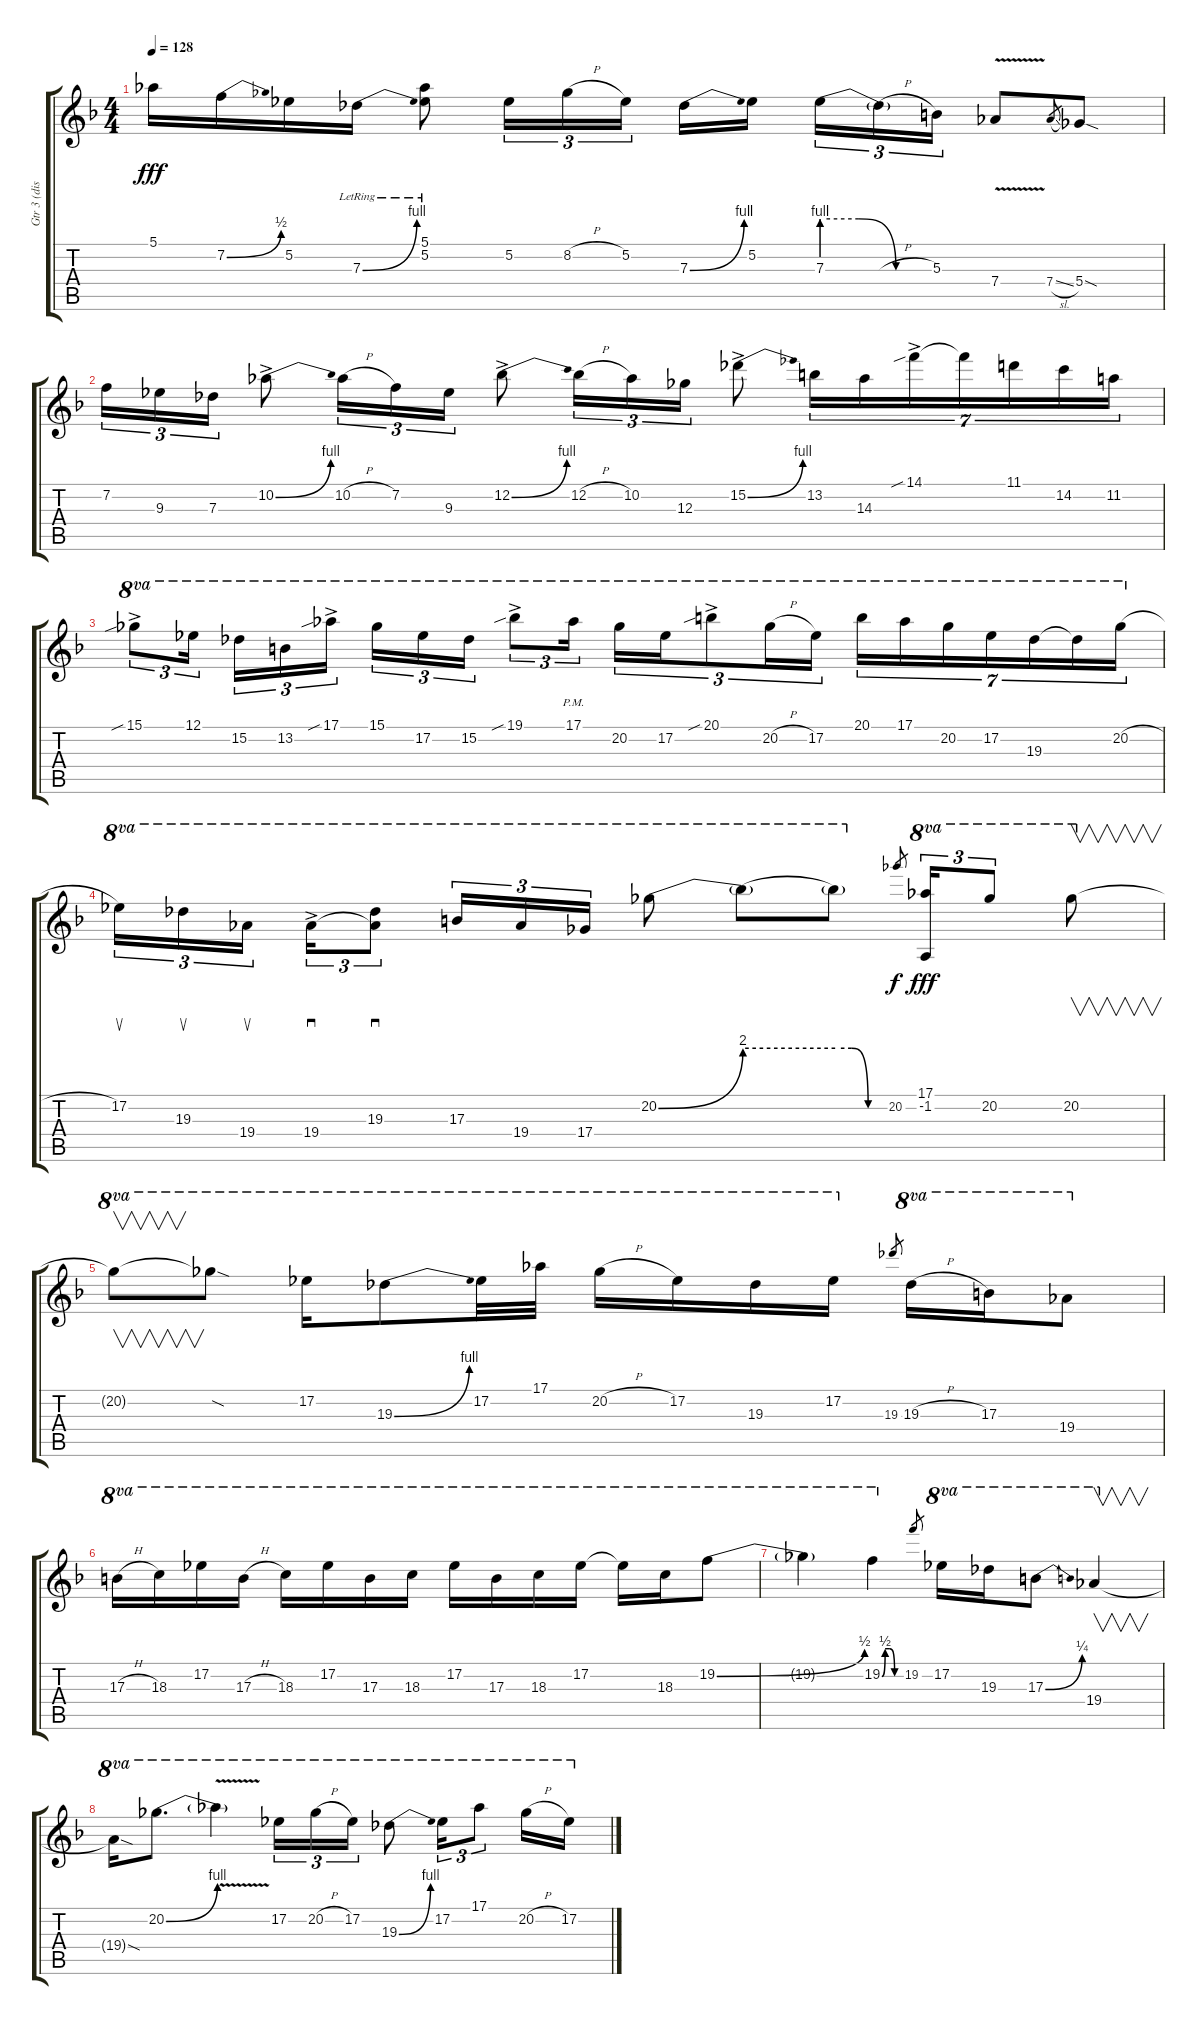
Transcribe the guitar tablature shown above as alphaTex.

\track ("Gtr 3 (dist.)" "Gtr 3 (dis") {instrument overdrivenguitar}
\staff {score tabs}
\tuning (Eb4 Bb3 Gb3 Db3 Ab2 Eb2) {hide}
\ts (4 4)
\tempo 128
\clef g2
\ks f
5.1.16{dy fff} 7.2{be (bend 0 0 60 2)}.16 5.2.16 7.3{be (bend 0 0 60 4) lr}.16 (5.1{lr} 5.2{lr}).8 5.2.16{tu (3 2)} 8.2{h}.16{tu (3 2)} 5.2.16{tu (3 2)} 7.3{be (bend 0 0 60 4)}.16 5.2.16{beam splitsecondary} 7.3{be (custom 0 4 20 4 40 0 60 0)}.16{tu (3 2)} 7.3{h t}.16{tu (3 2)} 5.3.16{tu (3 2)} 7.4{v}.8 7.4{sl}.8{gr} 5.4{sod}.8 |
7.2.16{tu (3 2)} 9.3.16{tu (3 2)} 7.3.16{tu (3 2)} 10.2{be (bend 0 0 60 4) ac}.8 10.2{h}.16{tu (3 2)} 7.2.16{tu (3 2)} 9.3.16{tu (3 2)} 12.2{be (bend 0 0 60 4) ac}.8 12.2{h}.16{tu (3 2)} 10.2.16{tu (3 2)} 12.3.16{tu (3 2)} 15.2{be (bend 0 0 60 4) ac}.8 13.2.16{tu (7 4)} 14.3.16{tu (7 4)} 14.1{sib ac}.16{tu (7 4)} 14.1{t}.16{tu (7 4)} 11.1.16{tu (7 4)} 14.2.16{tu (7 4)} 11.2.16{tu (7 4)} |
15.1{sib ac}.8{tu (3 2) ot 8va} 12.1.16{tu (3 2) ot 8va beam splitsecondary} 15.2.16{tu (3 2) ot 8va} 13.2.16{tu (3 2) ot 8va} 17.1{sib ac}.16{tu (3 2) ot 8va} 15.1.16{tu (3 2) ot 8va} 17.2.16{tu (3 2) ot 8va} 15.2.16{tu (3 2) ot 8va} 19.1{sib ac}.8{tu (3 2) ot 8va} 17.1{pm}.16{tu (3 2) ot 8va} 20.2.16{tu (3 2) ot 8va} 17.2.16{tu (3 2) ot 8va} 20.1{sib ac}.8{tu (3 2) ot 8va} 20.2{h}.16{tu (3 2) ot 8va} 17.2.16{tu (3 2) ot 8va} 20.1.16{tu (7 4) ot 8va} 17.1.16{tu (7 4) ot 8va} 20.2.16{tu (7 4) ot 8va} 17.2.16{tu (7 4) ot 8va} 19.3.16{tu (7 4) ot 8va} 19.3{t}.16{tu (7 4) ot 8va} 20.2{h}.16{tu (7 4) ot 8va} |
17.2.16{su tu (3 2) ot 8va} 19.3.16{su tu (3 2) ot 8va} 19.4.16{su tu (3 2) ot 8va beam splitsecondary} 19.4{ac}.16{sd tu (3 2) ot 8va} (19.3 19.4{t}).8{sd tu (3 2) ot 8va} 17.3.16{tu (3 2) ot 8va} 19.4.16{tu (3 2) ot 8va} 17.4.16{tu (3 2) ot 8va} 20.2{be (bend 0 0 60 8)}.8{ot 8va} 20.2{be (hold 0 8 60 8) t}.8{ot 8va} 20.2{be (custom 0 8 20 8 40 0 60 0) t}.8{ot 8va} 20.2.8{gr dy f} (17.1 -1.2).16{tu (3 2) ot 8va dy fff} 20.2.8{tu (3 2) ot 8va} 20.2.8{v ot 8va} |
20.2{t}.8{v ot 8va} 20.2{sod t}.8{ot 8va} 17.2.16{ot 8va} 19.3{be (bend 0 0 60 4)}.8{ot 8va} 17.2.32{ot 8va} 17.1.32{ot 8va} 20.2{h}.16{ot 8va} 17.2.16{ot 8va} 19.3.16{ot 8va} 17.2.16{ot 8va} 19.3.8{gr} 19.3{h}.16{ot 8va} 17.3.16{ot 8va} 19.4.8{ot 8va} |
17.3{h}.16{ot 8va} 18.3.16{ot 8va} 17.2.16{ot 8va} 17.3{h}.16{ot 8va} 18.3.16{ot 8va} 17.2.16{ot 8va} 17.3.16{ot 8va} 18.3.16{ot 8va} 17.2.16{ot 8va} 17.3.16{ot 8va} 18.3.16{ot 8va} 17.2.16{ot 8va} 17.2{t}.16{ot 8va} 18.3.16{ot 8va} 19.2{be (bend 0 0 60 2)}.8{ot 8va} |
19.2{t}.4{ot 8va} 19.2{be (custom 0 0 10 2 25 2 40 0 60 0)}.4{ot 8va} 19.2.8{gr} 17.2.16{ot 8va} 19.3.16{ot 8va} 17.3{be (bend 0 0 60 1)}.8{ot 8va} 19.4.4{v ot 8va} |
19.4{sod t}.16{ot 8va} 20.2{be (bend 0 0 60 4)}.8{d ot 8va} 20.2{v t}.4{ot 8va} 17.2.16{tu (3 2) ot 8va} 20.2{h}.16{tu (3 2) ot 8va} 17.2.16{tu (3 2) ot 8va} 19.3{be (bend 0 0 60 4)}.8{ot 8va} 17.2.16{tu (3 2) ot 8va} 17.1.8{tu (3 2) ot 8va} 20.2{h}.16{ot 8va} 17.2.16{ot 8va}
